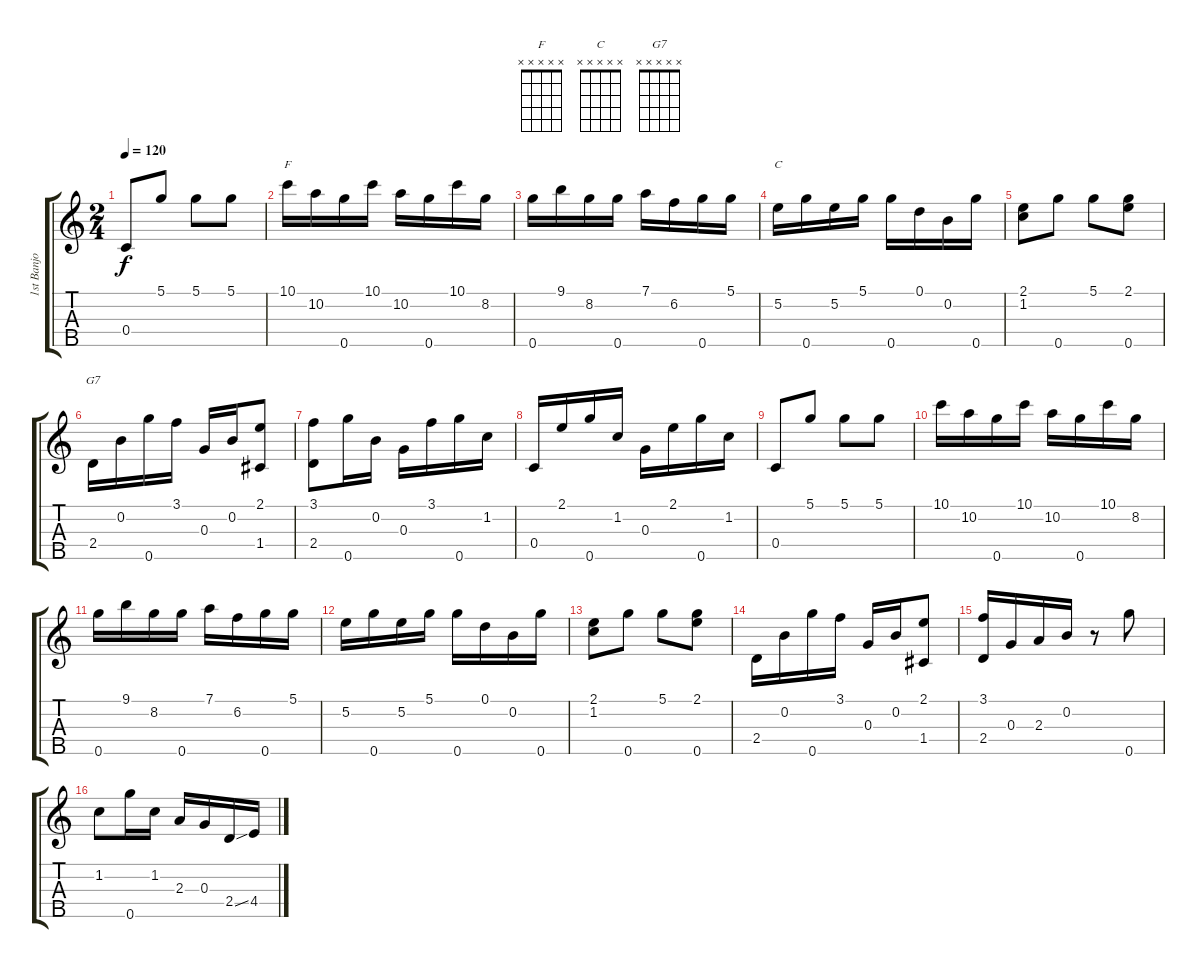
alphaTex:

\track ("1st Banjo" "1st Banjo") {instrument banjo}
\staff {score tabs}
\tuning (D4 B3 G3 C3 G4) {hide}
\displaytranspose 12
\chord ("F" x x x x x) {firstfret 0}
\chord ("C" x x x x x) {firstfret 0}
\chord ("G7" x x x x x) {firstfret 0}
\ts (2 4)
\tempo 120
\clef g2
\ks c
0.4.8{dy f} 5.1.8 5.1.8 5.1.8 |
10.1.16{ch "F"} 10.2.16 0.5.16 10.1.16 10.2.16 0.5.16 10.1.16 8.2.16 |
0.5.16 9.1.16 8.2.16 0.5.16 7.1.16 6.2.16 0.5.16 5.1.16 |
5.2.16{ch "C"} 0.5.16 5.2.16 5.1.16 0.5.16 0.1.16 0.2.16 0.5.16 |
(2.1 1.2).8 0.5.8 5.1.8 (2.1 0.5).8 |
2.4.16{ch "G7"} 0.2.16 0.5.16 3.1.16 0.3.16 0.2.16 (2.1 1.4).8 |
(3.1 2.4).8 0.5.16 0.2.16 0.3.16 3.1.16 0.5.16 1.2.16 |
0.4.16 2.1.16 0.5.16 1.2.16 0.3.16 2.1.16 0.5.16 1.2.16 |
0.4.8 5.1.8 5.1.8 5.1.8 |
10.1.16 10.2.16 0.5.16 10.1.16 10.2.16 0.5.16 10.1.16 8.2.16 |
0.5.16 9.1.16 8.2.16 0.5.16 7.1.16 6.2.16 0.5.16 5.1.16 |
5.2.16 0.5.16 5.2.16 5.1.16 0.5.16 0.1.16 0.2.16 0.5.16 |
(2.1 1.2).8 0.5.8 5.1.8 (2.1 0.5).8 |
2.4.16 0.2.16 0.5.16 3.1.16 0.3.16 0.2.16 (2.1 1.4).8 |
(3.1 2.4).16 0.3.16 2.3.16 0.2.16 r.8 0.5.8 |
1.2.8 0.5.16 1.2.16 2.3.16 0.3.16 2.4{ss}.16 4.4.16
